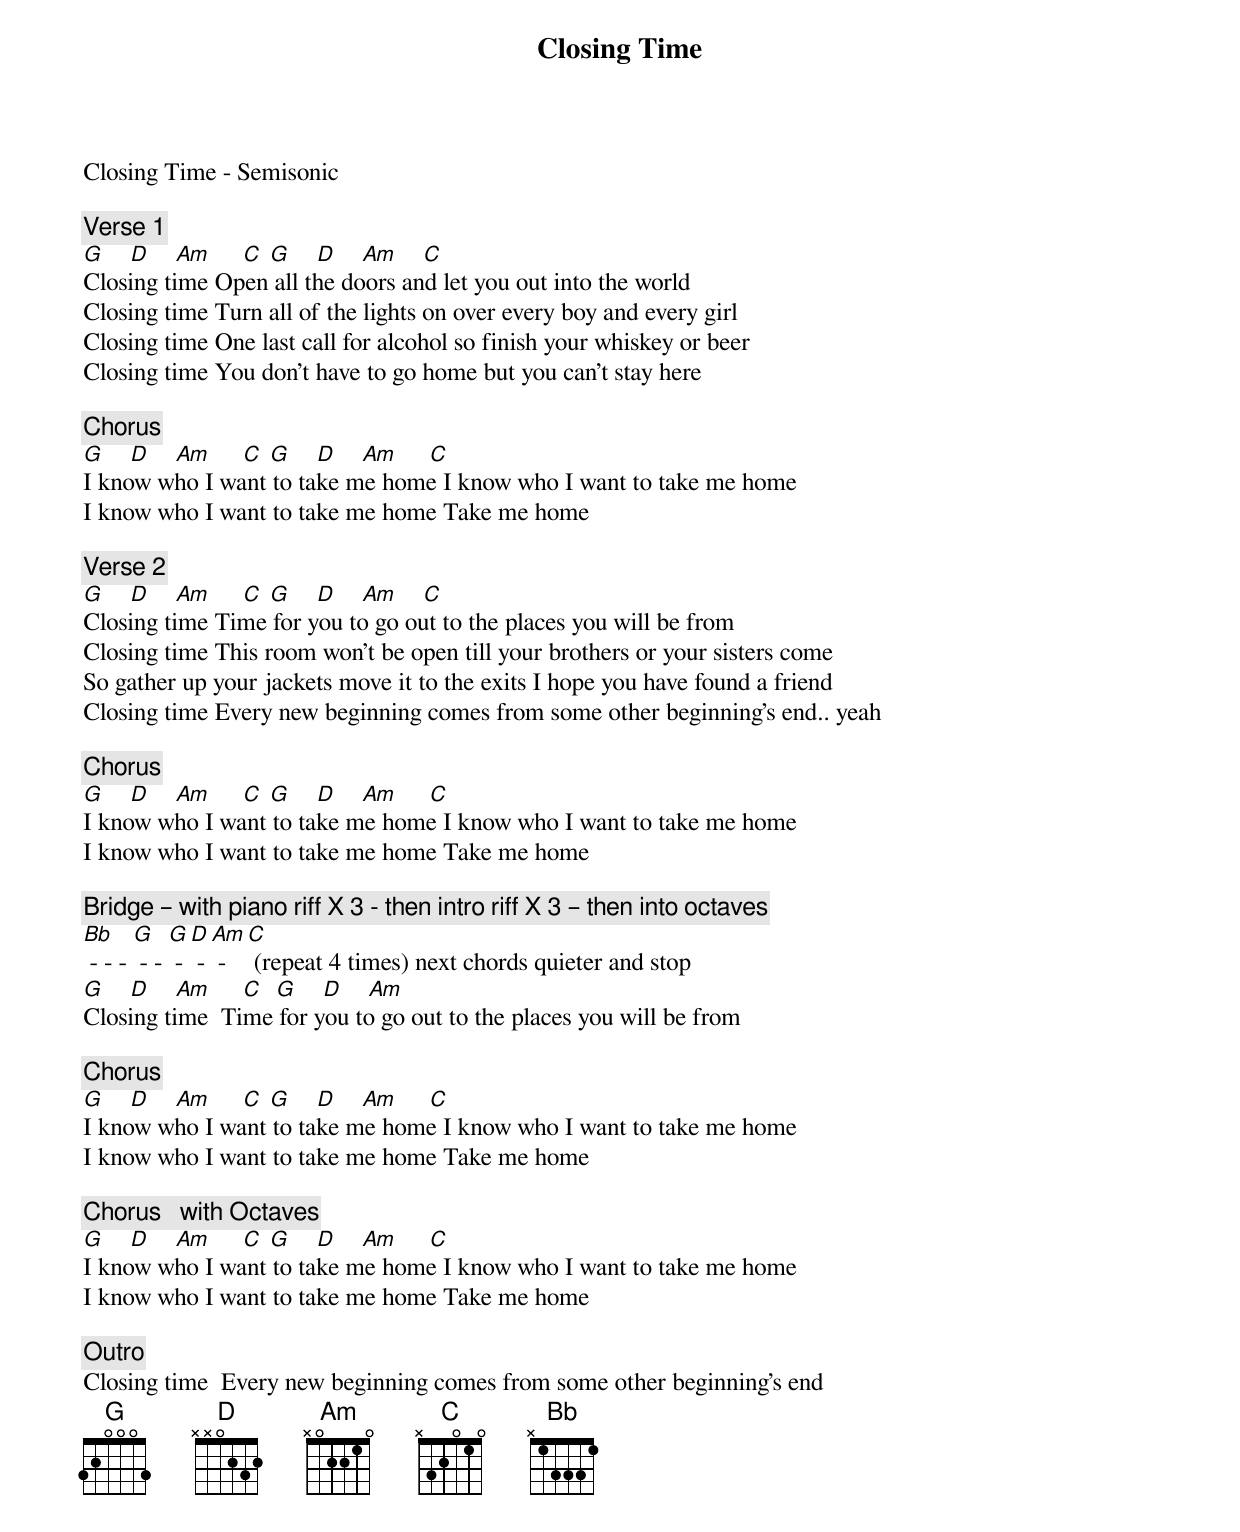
{title: Closing Time}
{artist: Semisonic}
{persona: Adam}
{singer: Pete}
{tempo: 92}
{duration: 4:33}
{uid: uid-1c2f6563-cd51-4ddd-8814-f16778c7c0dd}
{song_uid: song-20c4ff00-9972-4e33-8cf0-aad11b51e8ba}



Closing Time - Semisonic

{comment: Verse 1}
[G]   	[D]   	[Am]   		[C]	[G]   	[D]   	[Am]   	[C]
Closing time	Open all the doors and let you out into the world
Closing time	Turn all of the lights on over every boy and every girl
Closing time	One last call for alcohol so finish your whiskey or beer
Closing time	You don't have to go home but you can't stay here

{comment: Chorus}
[G]   	[D]   	[Am]   		[C]	[G]   	[D]   	[Am]   		[C]
I know who I want to take me home	I know who I want to take me home
I know who I want to take me home	Take me home

{comment: Verse 2}
[G]   	[D]   	[Am]   		[C]	[G]   	[D]   	[Am]   	[C]
Closing time	Time for you to go out to the places you will be from
Closing time	This room won't be open till your brothers or your sisters come
So gather up your jackets move it to the exits	I hope you have found a friend
Closing time	Every new beginning comes from some other beginning's end.. yeah

{comment: Chorus}
[G]   	[D]   	[Am]   		[C]	[G]   	[D]   	[Am]   		[C]
I know who I want to take me home	I know who I want to take me home
I know who I want to take me home	Take me home

{comment: Bridge – with piano riff X 3 - then intro riff X 3	– then into octaves}
[Bb] - - - [G] - -	[G] - [D] - [Am] - [C] (repeat 4 times)	next chords quieter and stop
[G]   	[D]   	[Am]   		[C]		[G]   	[D]   	[Am]
Closing time 	Time for you to go out to the places you will be from

{comment: Chorus}
[G]   	[D]   	[Am]   		[C]	[G]   	[D]   	[Am]   		[C]
I know who I want to take me home	I know who I want to take me home
I know who I want to take me home	Take me home

{comment: Chorus   with Octaves}
[G]   	[D]   	[Am]   		[C]	[G]   	[D]   	[Am]   		[C]
I know who I want to take me home	I know who I want to take me home
I know who I want to take me home	Take me home

{comment: Outro}
Closing time 	Every new beginning comes from some other beginning's end
